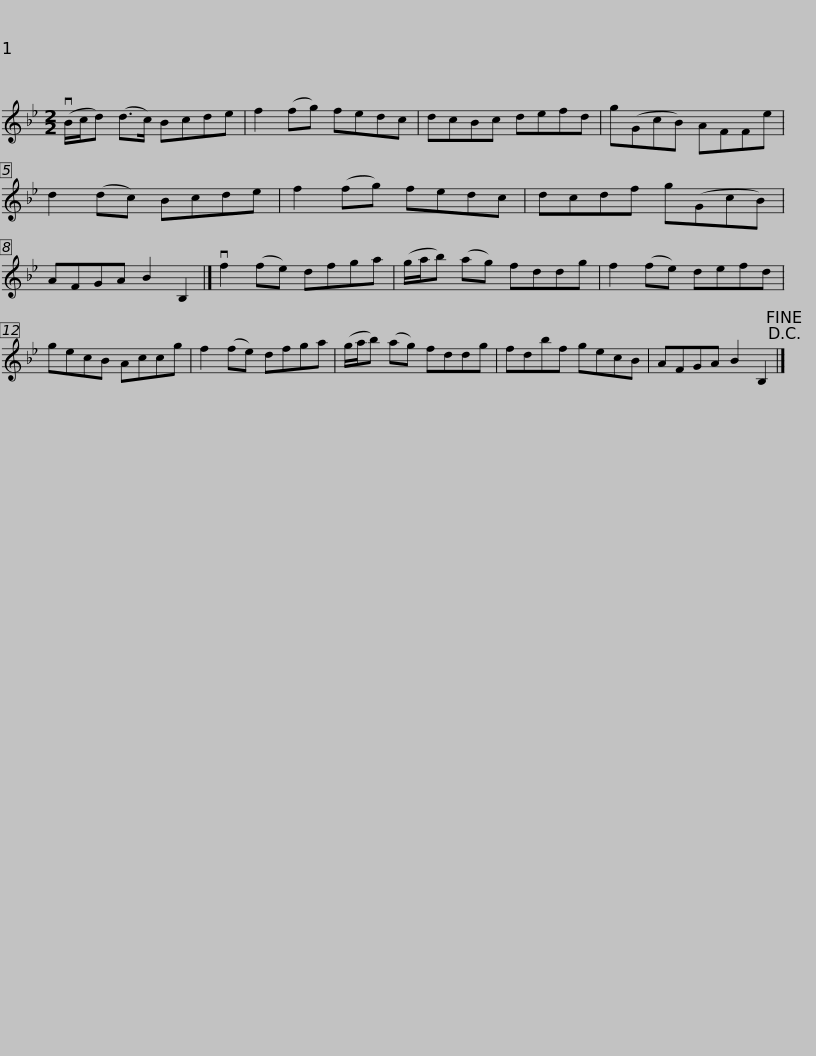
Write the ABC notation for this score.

X:1
L:1/8
M:2/2
I:linebreak $
K:Bb
V:1 treble
V:1
 (vB/c/d) (d>c) Bcde | f2 (fg) fedc | dcBc defd | g(GcB) AFFe | d2 (dc) Bcde |$ %5
 f2 (fg) fedc | dcdf g(GcB) | AFGA B2 B,2 |] vf2 (fe) dfga | (g/a/b) (ag) fddg | %10
 f2 (fe) defd |$ gecB Accg | f2 (fe) dfga | (g/a/b) (ag) fddg | fdbf gecB | %15
 AFGA B2 B,2!D.C.!!fine! |] %16
